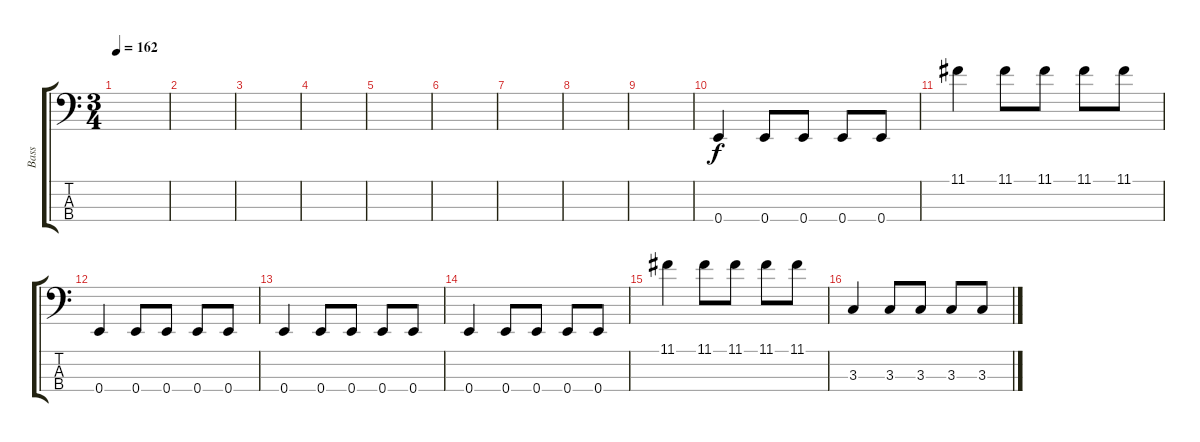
\track ("Bass" "Bass") {instrument electricbasspick}
\staff {score tabs}
\tuning (G2 D2 A1 E1) {hide}
\ts (3 4)
\tempo 162
\clef f4
\ks c
|
|
|
|
|
|
|
|
|
0.4.4 0.4.8 0.4.8 0.4.8 0.4.8 |
11.1.4 11.1.8 11.1.8 11.1.8 11.1.8 |
0.4.4 0.4.8 0.4.8 0.4.8 0.4.8 |
0.4.4 0.4.8 0.4.8 0.4.8 0.4.8 |
0.4.4 0.4.8 0.4.8 0.4.8 0.4.8 |
11.1.4 11.1.8 11.1.8 11.1.8 11.1.8 |
3.3.4 3.3.8 3.3.8 3.3.8 3.3.8
